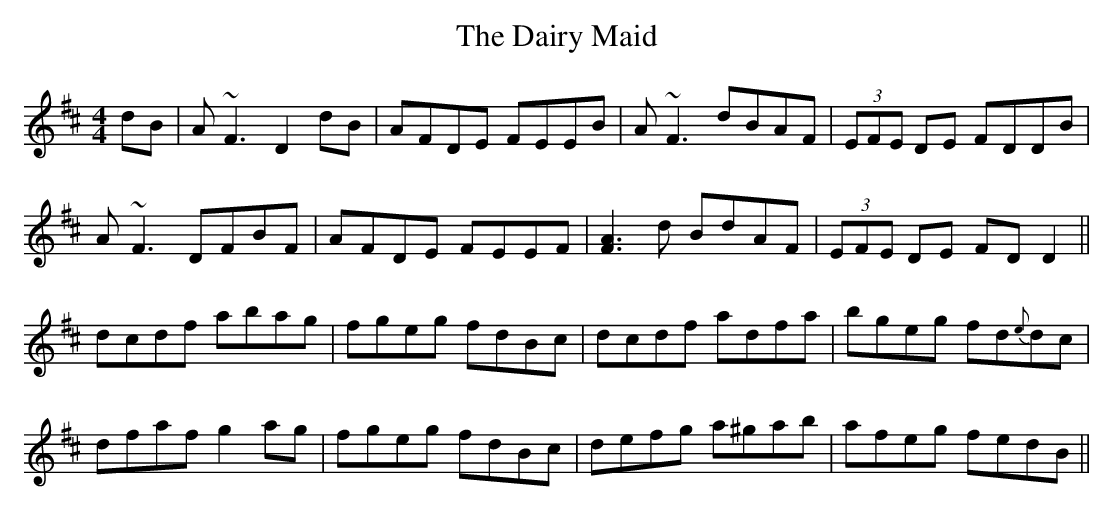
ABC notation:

X:1
T: The Dairy Maid
M: 4/4
L: 1/8
K: Dmaj
dB|A~F3 D2 dB|AFDE FEEB|A~F3 dBAF|(3EFE DE FDDB|
A~F3 DFBF|AFDE FEEF|[A3F3]d BdAF|(3EFE DE FD D2||
dcdf abag|fgeg fdBc|dcdf adfa|bgeg fd{e}dc|
dfaf g2 ag|fgeg fdBc|defg a^gab|afeg fedB||
